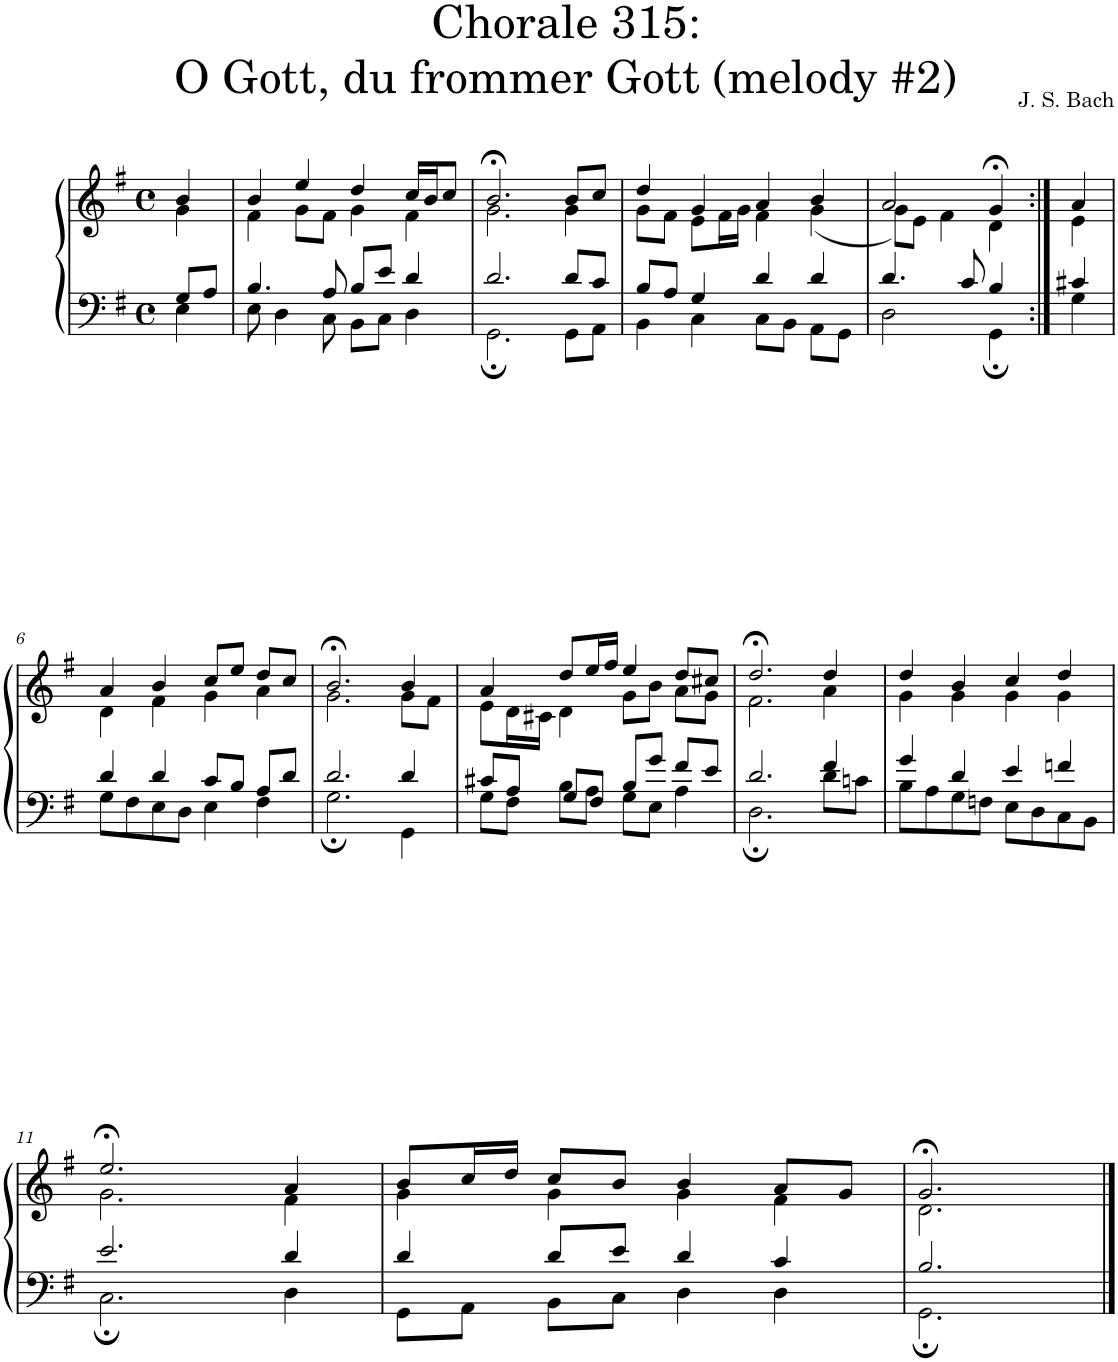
**kern	**kern
*part1	*part1
*staff2	*staff1
*I"S,A	*
*clefF4	*clefG2
*k[f#]	*k[f#]
*M4/4	*M4/4
*met(c)	*met(c)
=	=
*^	*^
8G/L	4E\	4b/	4g\
8A/J	.	.	.
=1	=1	=1	=1
4.B/	8E\	4b/	4f#\
.	4D\	.	.
.	.	4ee/	8g\L
8A/	8C\	.	8f#\J
8B/L	8BB\L	4dd/	4g\
8e/J	8C\J	.	.
4d/	4D\	16cc/LL	4f#\
.	.	16b/J	.
.	.	8cc/J	.
=2	=2	=2	=2
2.d/	2.GG;\	2.b;</	2.g\
8d/L	8GG\L	8b/L	4g\
8c/J	8AA\J	8cc/J	.
=3	=3	=3	=3
8B/L	4BB\	4dd/	8g\L
8A/J	.	.	8f#\J
4G/	4C\	4g/	8e\L
.	.	.	16f#\L
.	.	.	16g\JJ
4d/	8C\L	4a/	4f#\
.	8BB\J	.	.
4d/	8AA\L	4b/	(<4g\
.	8GG\J	.	.
=1124	=1124	=1124	=1124
4.d/	2D\	2a/	8g\L)
.	.	.	8e\J
.	.	.	4f#\
8c/	.	.	.
4B/	4GG;\	4g;</	4d\
=1125:|!	=1125:|!	=1125:|!	=1125:|!
4c#X/	4G\	4a/	4e\
!!LO:LB:g=z	!!
=6	=6	=6	=6
4d/	8G\L	4a/	4d\
.	8F#\	.	.
4d/	8E\	4b/	4f#\
.	8D\J	.	.
8c/L	4E\	8cc/L	4g\
8B/J	.	8ee/J	.
8A/L	4F#\	8dd/L	4a\
8d/J	.	8cc/J	.
=7	=7	=7	=7
2.d/	2.G;\	2.b;</	2.g\
4d/	4GG\	4b/	8g\L
.	.	.	8f#\J
=8	=8	=8	=8
8c#X/L	8G\L	4a/	8e\L
8A/J	8F#\J	.	16d\L
.	.	.	16c#X\JJ
8G/L	8B\L	8dd/L	4d\
8F#/J	8A\J	16ee/L	.
.	.	16ff#/JJ	.
8B/L	8G\L	4ee/	8g\L
8g/J	8E\J	.	8b\J
8f#/L	4A\	8dd/L	8a\L
8e/J	.	8cc#X/J	8g\J
=9	=9	=9	=9
2.d/	2.D;\	2.dd;</	2.f#\
4f#/	8d\L	4dd/	4a\
.	8cn\J	.	.
=10	=10	=10	=10
4g/	8B\L	4dd/	4g\
.	8A\	.	.
4d/	8G\	4b/	4g\
.	8Fn\J	.	.
4e/	8E\L	4cc/	4g\
.	8D\	.	.
4fn/	8C\	4dd/	4g\
.	8BB\J	.	.
!!LO:LB:g=z	!!
=11	=11	=11	=11
2.e/	2.C;\	2.ee;</	2.g\
4d/	4D\	4a/	4f#\
=12	=12	=12	=12
4d/	8GG\L	8b/L	4g\
.	8AA\J	16cc/L	.
.	.	16dd/JJ	.
8d/L	8BB\L	8cc/L	4g\
8e/J	8C\J	8b/J	.
4d/	4D\	4b/	4g\
4c/	4D\	8a/L	4f#\
.	.	8g/J	.
=13	=13	=13	=13
2.B/	2.GG;\	2.g;</	2.d\
*v	*v	*	*
*	*v	*v
==	==
*-	*-
